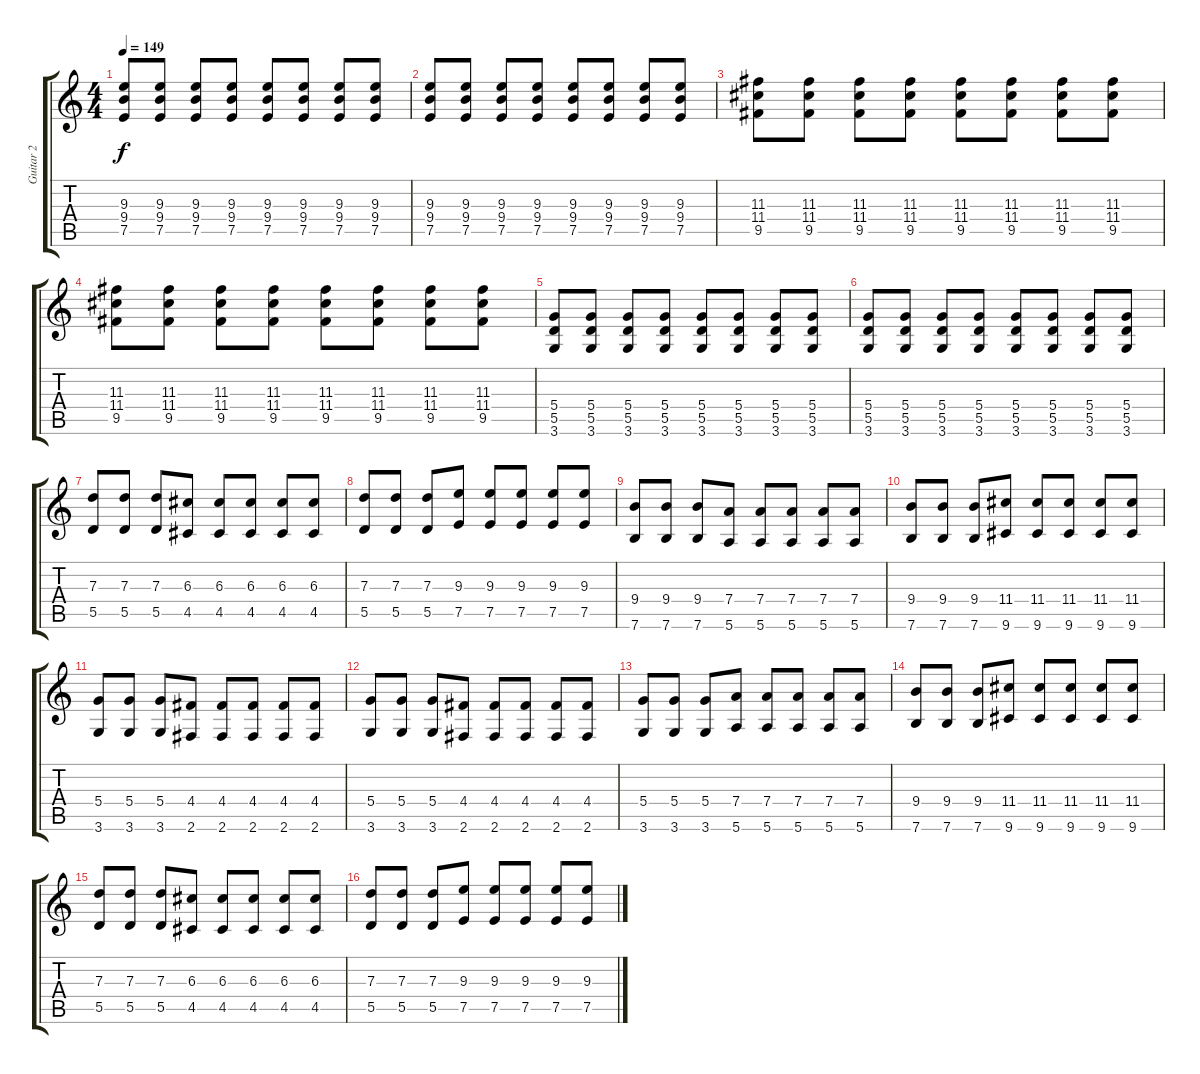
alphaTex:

\track ("Guitar 2" "Guitar 2") {instrument distortionguitar}
\staff {score tabs}
\tuning (E4 B3 G3 D3 A2 E2) {hide}
\ts (4 4)
\tempo 149
\clef g2
\ks c
(9.3 9.4 7.5).8{dy f} (9.3 9.4 7.5).8 (9.3 9.4 7.5).8 (9.3 9.4 7.5).8 (9.3 9.4 7.5).8 (9.3 9.4 7.5).8 (9.3 9.4 7.5).8 (9.3 9.4 7.5).8 |
(9.3 9.4 7.5).8 (9.3 9.4 7.5).8 (9.3 9.4 7.5).8 (9.3 9.4 7.5).8 (9.3 9.4 7.5).8 (9.3 9.4 7.5).8 (9.3 9.4 7.5).8 (9.3 9.4 7.5).8 |
(11.3 11.4 9.5).8 (11.3 11.4 9.5).8 (11.3 11.4 9.5).8 (11.3 11.4 9.5).8 (11.3 11.4 9.5).8 (11.3 11.4 9.5).8 (11.3 11.4 9.5).8 (11.3 11.4 9.5).8 |
(11.3 11.4 9.5).8 (11.3 11.4 9.5).8 (11.3 11.4 9.5).8 (11.3 11.4 9.5).8 (11.3 11.4 9.5).8 (11.3 11.4 9.5).8 (11.3 11.4 9.5).8 (11.3 11.4 9.5).8 |
(5.4 5.5 3.6).8 (5.4 5.5 3.6).8 (5.4 5.5 3.6).8 (5.4 5.5 3.6).8 (5.4 5.5 3.6).8 (5.4 5.5 3.6).8 (5.4 5.5 3.6).8 (5.4 5.5 3.6).8 |
(5.4 5.5 3.6).8 (5.4 5.5 3.6).8 (5.4 5.5 3.6).8 (5.4 5.5 3.6).8 (5.4 5.5 3.6).8 (5.4 5.5 3.6).8 (5.4 5.5 3.6).8 (5.4 5.5 3.6).8 |
(7.3 5.5).8 (7.3 5.5).8 (7.3 5.5).8 (6.3 4.5).8 (6.3 4.5).8 (6.3 4.5).8 (6.3 4.5).8 (6.3 4.5).8 |
(7.3 5.5).8 (7.3 5.5).8 (7.3 5.5).8 (9.3 7.5).8 (9.3 7.5).8 (9.3 7.5).8 (9.3 7.5).8 (9.3 7.5).8 |
(9.4 7.6).8 (9.4 7.6).8 (9.4 7.6).8 (7.4 5.6).8 (7.4 5.6).8 (7.4 5.6).8 (7.4 5.6).8 (7.4 5.6).8 |
(9.4 7.6).8 (9.4 7.6).8 (9.4 7.6).8 (11.4 9.6).8 (11.4 9.6).8 (11.4 9.6).8 (11.4 9.6).8 (11.4 9.6).8 |
(5.4 3.6).8 (5.4 3.6).8 (5.4 3.6).8 (4.4 2.6).8 (4.4 2.6).8 (4.4 2.6).8 (4.4 2.6).8 (4.4 2.6).8 |
(5.4 3.6).8 (5.4 3.6).8 (5.4 3.6).8 (4.4 2.6).8 (4.4 2.6).8 (4.4 2.6).8 (4.4 2.6).8 (4.4 2.6).8 |
(5.4 3.6).8 (5.4 3.6).8 (5.4 3.6).8 (7.4 5.6).8 (7.4 5.6).8 (7.4 5.6).8 (7.4 5.6).8 (7.4 5.6).8 |
(9.4 7.6).8 (9.4 7.6).8 (9.4 7.6).8 (11.4 9.6).8 (11.4 9.6).8 (11.4 9.6).8 (11.4 9.6).8 (11.4 9.6).8 |
(7.3 5.5).8 (7.3 5.5).8 (7.3 5.5).8 (6.3 4.5).8 (6.3 4.5).8 (6.3 4.5).8 (6.3 4.5).8 (6.3 4.5).8 |
(7.3 5.5).8 (7.3 5.5).8 (7.3 5.5).8 (9.3 7.5).8 (9.3 7.5).8 (9.3 7.5).8 (9.3 7.5).8 (9.3 7.5).8
